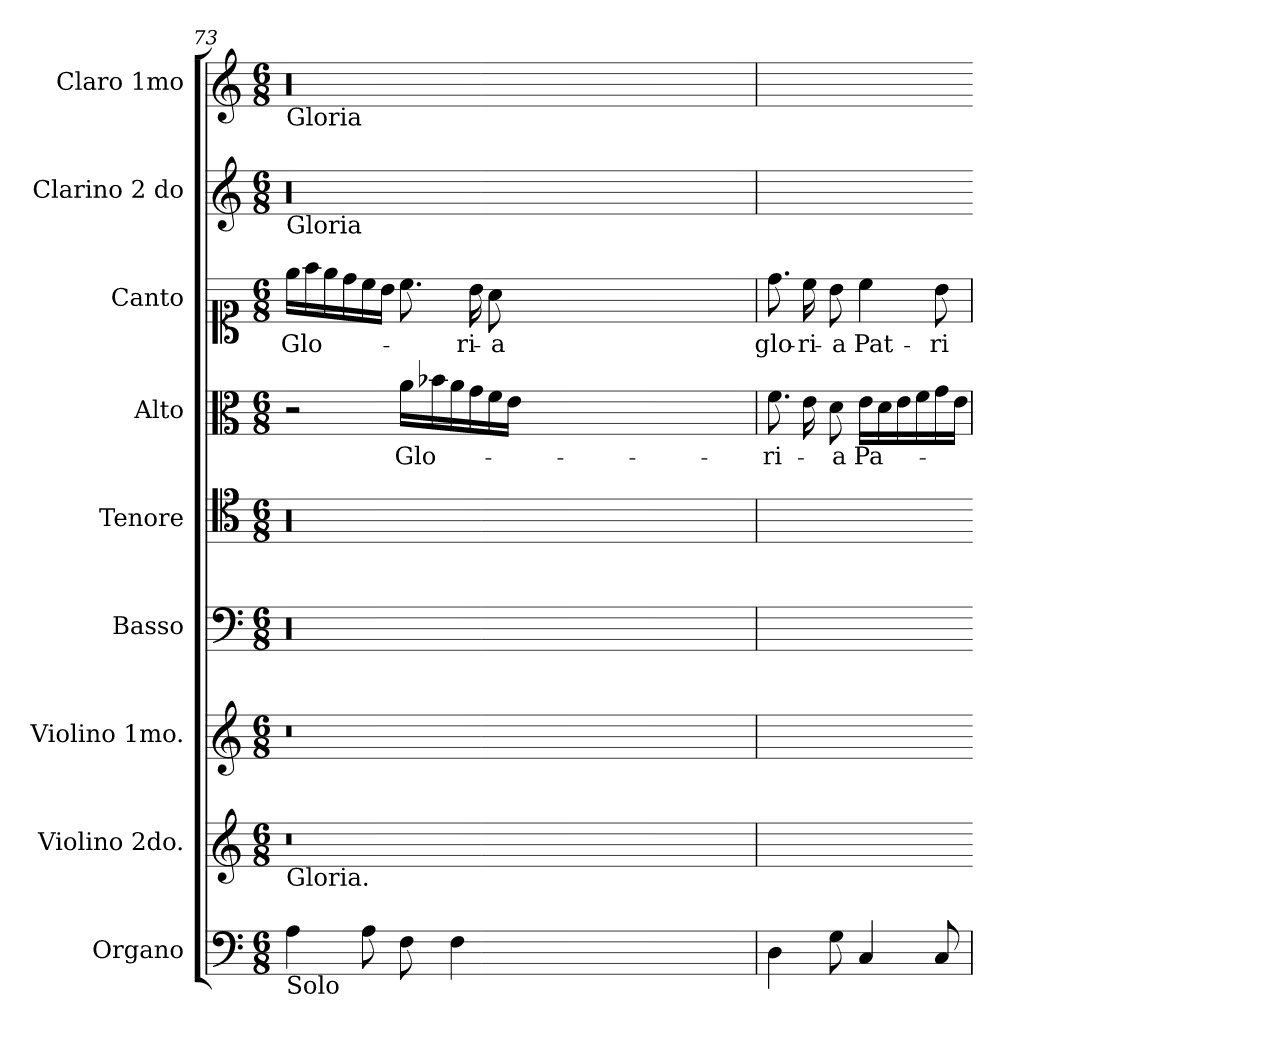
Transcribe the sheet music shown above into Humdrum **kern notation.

**kern	**kern	**kern	**kern	**kern	**kern	**text	**kern	**text	**kern	**kern
*part9	*part8	*part7	*part6	*part5	*part4	*part4	*part3	*part3	*part2	*part1
*staff9	*staff8	*staff7	*staff6	*staff5	*staff4	*staff4	*staff3	*staff3	*staff2	*staff1
*I"Organo	*I"Violino 2do.	*I"Violino 1mo.	*I"Basso	*I"Tenore	*I"Alto	*	*I"Canto	*	*I"Clarino 2 do	*I"Claro 1mo
*I'org	*I'vl 2	*I'vl 1	*I'B	*I'T	*I'A	*	*	*	*I'clno 2	*
*clefF4	*clefG2	*clefG2	*clefF4	*clefC4	*clefC3	*	*clefC1	*	*clefG2	*clefG2
*k[]	*k[]	*k[]	*k[]	*k[]	*k[]	*	*k[]	*	*k[]	*k[]
*M6/8	*M6/8	*M6/8	*M6/8	*M6/8	*M6/8	*	*M6/8	*	*M6/8	*M6/8
=73	=73	=73	=73	=73	=73	=73	=73	=73	=73	=73
!	!	!	!	!	!	!	!	!	!	!LO:TX:b:t=Gloria
!	!	!	!	!	!	!	!	!	!LO:TX:b:t=Gloria	!
!	!LO:TX:b:t=Gloria.	!	!	!	!	!	!	!	!	!
!LO:TX:b:t=Solo	!	!	!	!	!	!	!	!	!	!
!	!LO:N:vis=0	!LO:N:vis=0	!LO:N:vis=00	!LO:N:vis=00	!LO:N:vis=2	!	!	!	!LO:N:vis=00	!LO:N:vis=00
4A\	1.r	1.r	0.r	0.r	4.r	.	16ee\LL	Glo-	0.r	0.r
.	.	.	.	.	.	.	16ff\	.	.	.
.	.	.	.	.	.	.	16ee\	.	.	.
.	.	.	.	.	.	.	16dd\	.	.	.
8A\	.	.	.	.	.	.	16cc\	.	.	.
.	.	.	.	.	.	.	16b\JJ	.	.	.
8F\	.	.	.	.	16a\LL	Glo-	8.cc\	.	.	.
.	.	.	.	.	16b-X\	.	.	.	.	.
4F\	.	.	.	.	16a\	.	.	.	.	.
.	.	.	.	.	16g\	.	16b\	-ri-	.	.
.	.	.	.	.	16f\	.	8a\	-a	.	.
.	.	.	.	.	16e\JJ	.	.	.	.	.
0ryy	.	.	.	.	0ryy	.	0ryy	.	.	.
.	1.ryy	1.ryy	.	.	.	.	.	.	.	.
4ryy	.	.	.	.	4ryy	.	4ryy	.	.	.
=74	=74	=74	=74	=74	=74	=74	=74	=74	=74	=74
4D\	2.ryy	2.ryy	2.ryy	2.ryy	8.f\	-ri-	8.dd\	glo-	2.ryy	2.ryy
.	.	.	.	.	16e\	.	16cc\	-ri-	.	.
8G\	.	.	.	.	8d\	-a	8b\	-a	.	.
4C/	.	.	.	.	16e\LL	Pa-	4cc\	Pat-	.	.
.	.	.	.	.	16d\	.	.	.	.	.
.	.	.	.	.	16e\	.	.	.	.	.
.	.	.	.	.	16f\	.	.	.	.	.
8C/	.	.	.	.	16g\	.	8b\	-ri	.	.
.	.	.	.	.	16e\JJ	.	.	.	.	.
=	=-	=	=	=	=	=	=	=	=	=
*-	*-	*-	*-	*-	*-	*-	*-	*-	*-	*-
